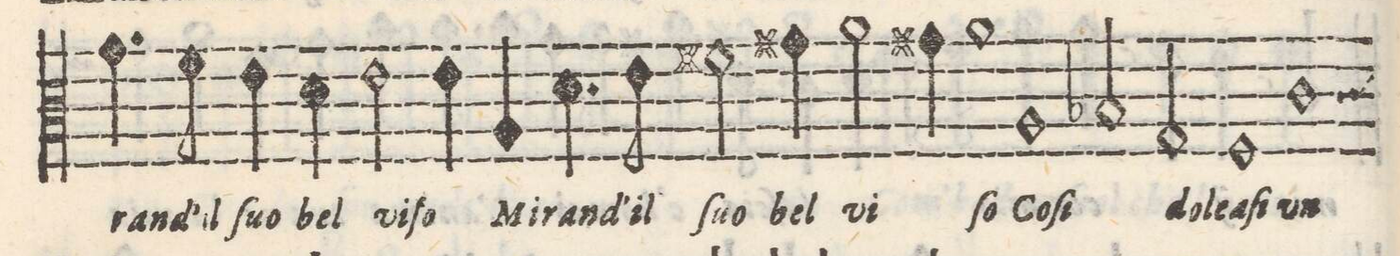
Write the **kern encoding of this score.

**kern	**text
*I"ALTO	*
*clefC3	*
*k[]	*
*met(c)	*
*M4/4	*
4.g\	-rand'
8fny\	il
4e\	ſuo
4d\	bel
=8-	=8-
2e\	vi-
4e\	-xo
4A/	Mi-
=9-	=9-
4.d\	-rand'
8e\	il
2f#X\	ſuo
=10-	=10-
4g#X\	bel
2a\	vi-
4g#X\	.
=11-	=11-
1a	-ſo
=12-	=12-
1A	Co-
=13-	=13-
2B-X/	-ſi
2G/	do-
=14-	=14-
1F	-lea-
=15-	=15-
1c	-ſiun
=16-	=16-
*-	*-
